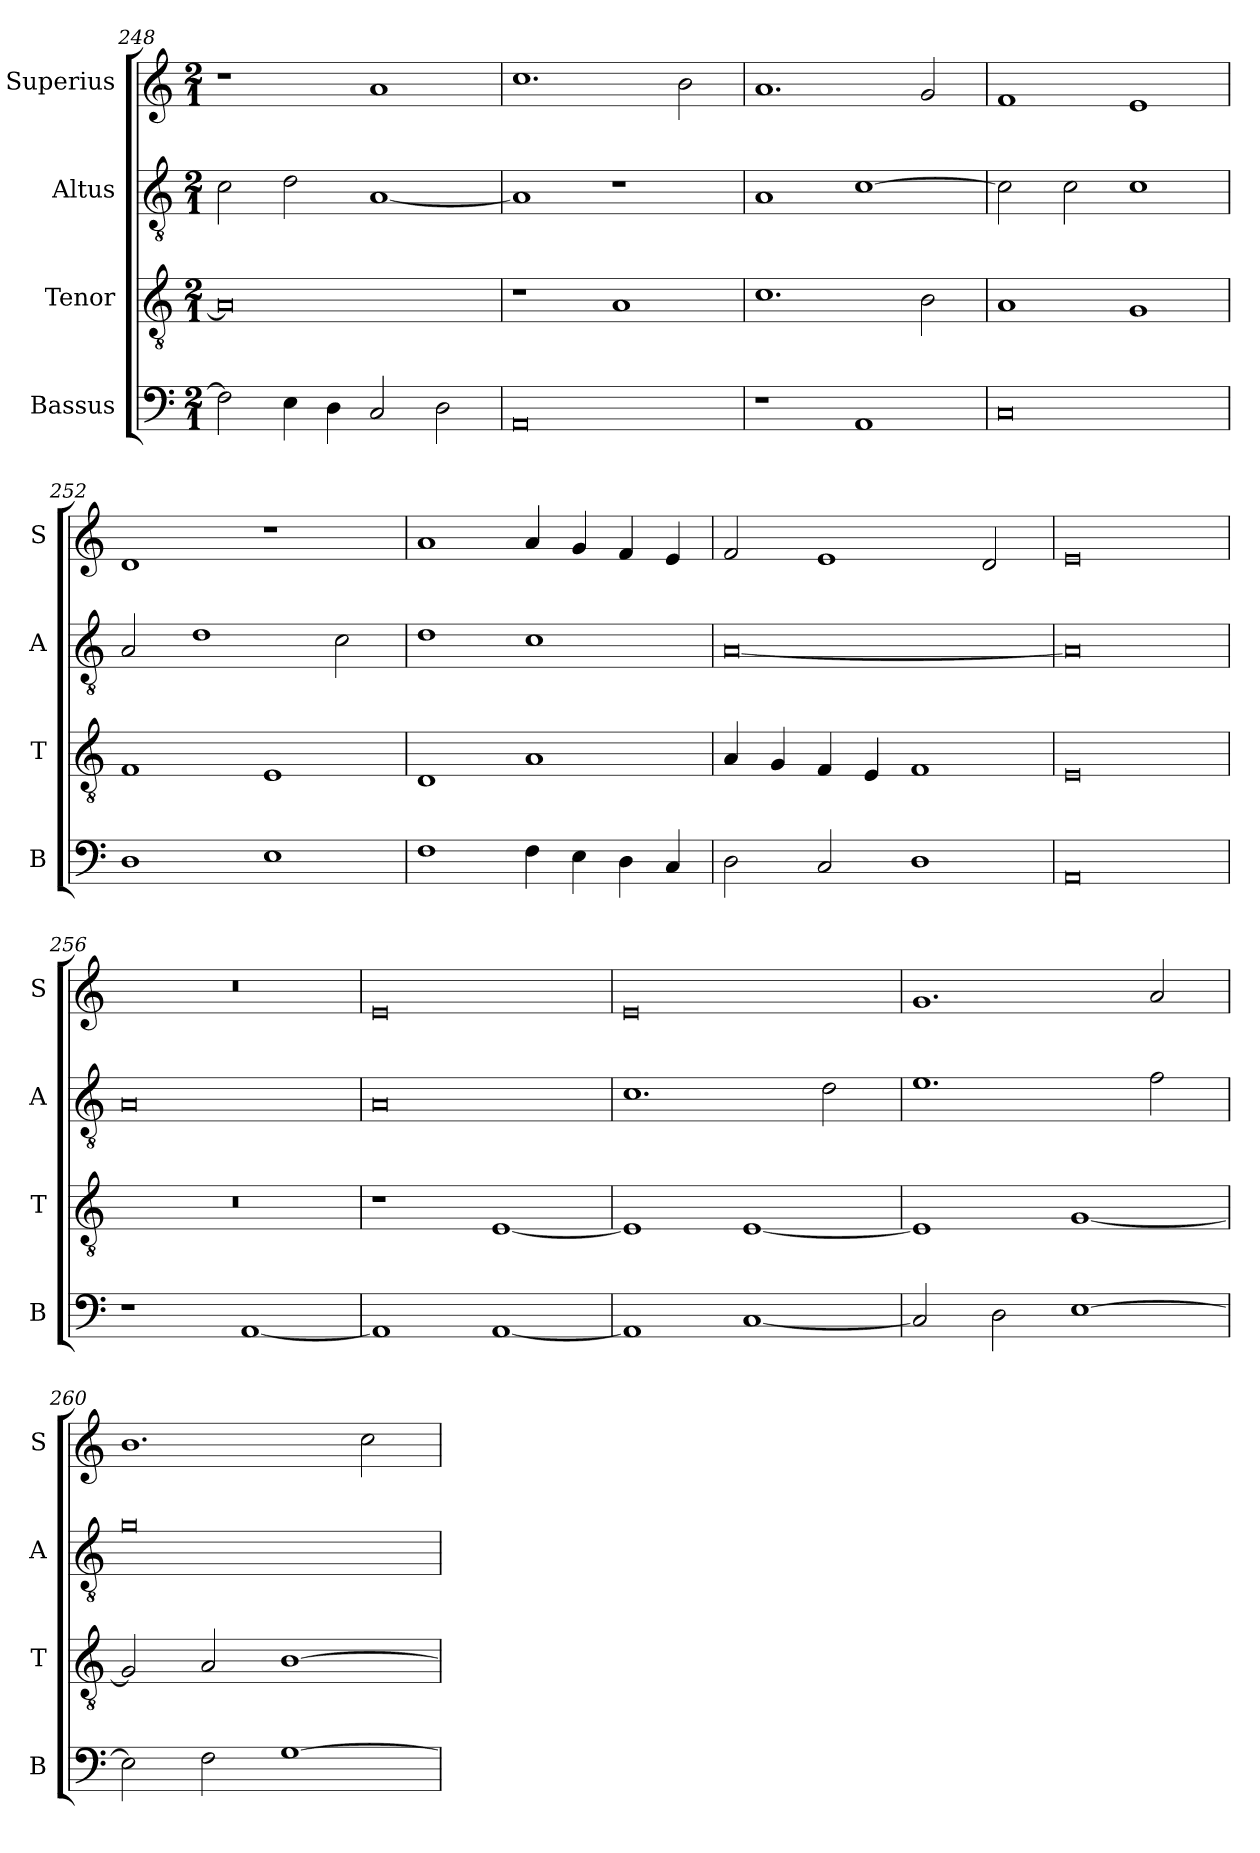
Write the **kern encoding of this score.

**kern	**kern	**kern	**kern
*part4	*part3	*part2	*part1
*staff4	*staff3	*staff2	*staff1
*I"Bassus	*I"Tenor	*I"Altus	*I"Superius
*I'B	*I'T	*I'A	*I'S
*clefF4	*clefGv2	*clefGv2	*clefG2
*k[]	*k[]	*k[]	*k[]
*M2/1	*M2/1	*M2/1	*M2/1
=248	=248	=248	=248
2F]	0A]	2c	1r
4E	.	2d	.
4D	.	.	.
2C	.	[1A	1a
2D	.	.	.
=249	=249	=249	=249
0AA	1r	1A]	1.cc
.	1A	1r	.
.	.	.	2b
=250	=250	=250	=250
1r	1.c	1A	1.a
1AA	.	[1c	.
.	2B	.	2g
=251	=251	=251	=251
0C	1A	2c]	1f
.	.	2c	.
.	1G	1c	1e
=252	=252	=252	=252
1D	1F	2A	1d
.	.	1d	.
1E	1E	.	1r
.	.	2c	.
=253	=253	=253	=253
1F	1D	1d	1a
4F	1A	1c	4a
4E	.	.	4g
4D	.	.	4f
4C	.	.	4e
=254	=254	=254	=254
2D	4A	[0A	2f
.	4G	.	.
2C	4F	.	1e
.	4E	.	.
1D	1F	.	.
.	.	.	2d
=255	=255	=255	=255
0AA	0E	0A]	0e
=256	=256	=256	=256
1r	0r	0A	0r
[1AA	.	.	.
=257	=257	=257	=257
1AA]	1r	0A	0e
[1AA	[1E	.	.
=258	=258	=258	=258
1AA]	1E]	1.c	0e
[1C	[1E	.	.
.	.	2d	.
=259	=259	=259	=259
2C]	1E]	1.e	1.g
2D	.	.	.
[1E	[1G	.	.
.	.	2f	2a
=260	=260	=260	=260
2E]	2G]	0g	1.b
2F	2A	.	.
[1G	[1B	.	.
.	.	.	2cc
=	=	=	=
*-	*-	*-	*-
